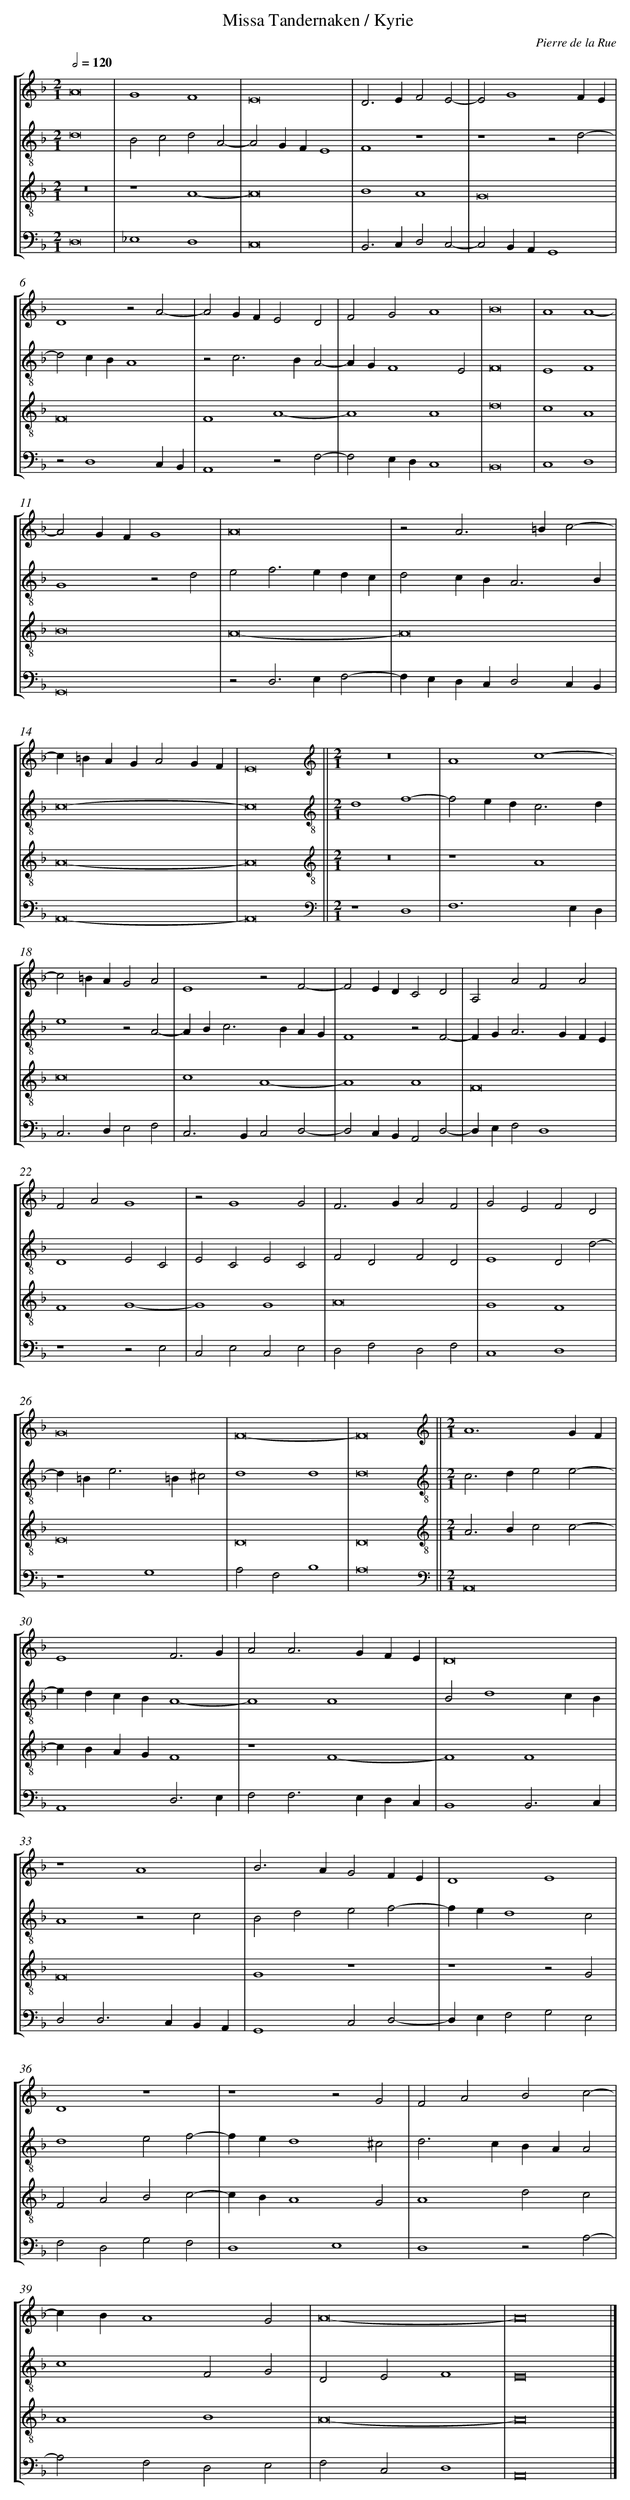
X:1
T: Missa Tandernaken / Kyrie
C: Pierre de la Rue
L: 1/4
M: 2/1
Q: 1/2=120
%%staves [1 2 3 4]
V: 1 clef=treble
V: 2 clef=treble-8
V: 3 clef=treble-8
V: 4 clef=bass
K: F
[V:1] A8 |
[V:2] d8 |
[V:3] z8 |
[V:4] D,8 |
[V:1] G4F4 |
[V:2] B2c2d2A2- |
[V:3] z4A4- |
[V:4] _E,4D,4 |
[V:1] E8 |
[V:2] A2GFE4 |
[V:3] A8 |
[V:4] C,8 |
[V:1] D3EF2E2- |
[V:2] F4z4 |
[V:3] B4A4 |
[V:4] B,,3C,D,2C,2- |
[V:1] E2G4FE |
[V:2] z4z2d2- |
[V:3] G8 |
[V:4] C,2B,,A,,G,,4 |
[V:1] D4z2A2- |
[V:2] d2cBA4 |
[V:3] F8 |
[V:4] z2D,4C,B,, |
[V:1] A2GFE2D2 |
[V:2] z2c3BA2- |
[V:3] F4A4- |
[V:4] A,,4z2F,2- |
[V:1] F2G2A4 |
[V:2] AGF4E2 |
[V:3] A4A4 |
[V:4] F,2E,D,C,4 |
[V:1] B8 |
[V:2] F8 |
[V:3] d8 |
[V:4] B,,8 |
[V:1] A4A4- |
[V:2] E4F4 |
[V:3] c4A4 |
[V:4] C,4D,4 |
[V:1] A2GFG4 |
[V:2] G4z2d2 |
[V:3] B8 |
[V:4] G,,8 |
[V:1] A8 |
[V:2] e2f3edc |
[V:3] A8- |
[V:4] z2D,3E,F,2- |
[V:1] z2A3=Bc2- |
[V:2] d2cBA3B |
[V:3] A8 |
[V:4] F,E,D,C,D,2C,B,, |
[V:1] c=BAGA2GF |
[V:2] c8- |
[V:3] A8- |
[V:4] A,,8- |
[V:1] E8 ||
[V:2] c8 ||
[V:3] A8 ||
[V:4] A,,8 ||
[V:1]  [K:F] [K:clef=treble][M:2/1]z8 |
[V:2]  [K:F] [K:clef=treble-8][M:2/1]d4f4- |
[V:3]  [K:F] [K:clef=treble-8][M:2/1]z8 |
[V:4]  [K:F] [K:clef=bass][M:2/1]z4D,4 |
[V:1] A4c4- |
[V:2] f2edc3d |
[V:3] z4A4 |
[V:4] F,6E,D, |
[V:1] c2=BAG2A2 |
[V:2] e4z2A2- |
[V:3] c8 |
[V:4] C,3D,E,2F,2 |
[V:1] E4z2F2- |
[V:2] ABc3BAG |
[V:3] c4A4- |
[V:4] C,3B,,C,2D,2- |
[V:1] F2EDC2D2 |
[V:2] F4z2F2- |
[V:3] A4A4 |
[V:4] D,2C,B,,A,,2D,2- |
[V:1] A,2A2F2A2 |
[V:2] FGA3GFE |
[V:3] F8 |
[V:4] D,E,F,2D,4 |
[V:1] F2A2G4 |
[V:2] D4E2C2 |
[V:3] F4G4- |
[V:4] z4z2E,2 |
[V:1] z2G4G2 |
[V:2] E2C2E2C2 |
[V:3] G4G4 |
[V:4] C,2E,2C,2E,2 |
[V:1] F3GA2F2 |
[V:2] F2D2F2D2 |
[V:3] A8 |
[V:4] D,2F,2D,2F,2 |
[V:1] G2E2F2D2 |
[V:2] E4D2d2- |
[V:3] G4F4 |
[V:4] C,4D,4 |
[V:1] G8 |
[V:2] d=Be3=B^c2 |
[V:3] E8 |
[V:4] z4G,4 |
[V:1] F8- |
[V:2] d4d4 |
[V:3] D8 |
[V:4] A,2F,2B,4 |
[V:1] F8 ||
[V:2] d8 ||
[V:3] D8 ||
[V:4] A,8 ||
[V:1]  [K:F] [K:clef=treble][M:2/1]A6GF |
[V:2]  [K:F] [K:clef=treble-8][M:2/1]c3de2e2- |
[V:3]  [K:F] [K:clef=treble-8][M:2/1]A3Bc2c2- |
[V:4]  [K:F] [K:clef=bass][M:2/1]A,,8 |
[V:1] E4F3G |
[V:2] edcBA4- |
[V:3] cBAGF4 |
[V:4] A,,4D,3E, |
[V:1] A2A3GFE |
[V:2] A4A4 |
[V:3] z4F4- |
[V:4] F,2F,3E,D,C, |
[V:1] D8 |
[V:2] B2d4cB |
[V:3] F4F4 |
[V:4] B,,4B,,3C, |
[V:1] z4A4 |
[V:2] A4z2c2 |
[V:3] F8 |
[V:4] D,2D,3C,B,,A,, |
[V:1] B3AG2FE |
[V:2] B2d2e2f2- |
[V:3] G4z4 |
[V:4] G,,4C,2D,2- |
[V:1] D4E4 |
[V:2] fed4c2 |
[V:3] z4z2G2 |
[V:4] D,E,F,2G,2E,2 |
[V:1] D4z4 |
[V:2] d4e2f2- |
[V:3] F2A2B2c2- |
[V:4] F,2D,2G,2F,2 |
[V:1] z4z2G2 |
[V:2] fed4^c2 |
[V:3] cBA4G2 |
[V:4] D,4E,4 |
[V:1] F2A2B2c2- |
[V:2] d3cBAA2 |
[V:3] A4d2c2 |
[V:4] D,4z2A,2- |
[V:1] cBA4G2 |
[V:2] c4F2G2 |
[V:3] A4B4 |
[V:4] A,2F,2D,2E,2 |
[V:1] A8- |
[V:2] D2E2F4 |
[V:3] A8- |
[V:4] F,2C,2D,4 |
[V:1] A8 |]
[V:2] E8 |]
[V:3] A8 |]
[V:4] A,,8 |]
